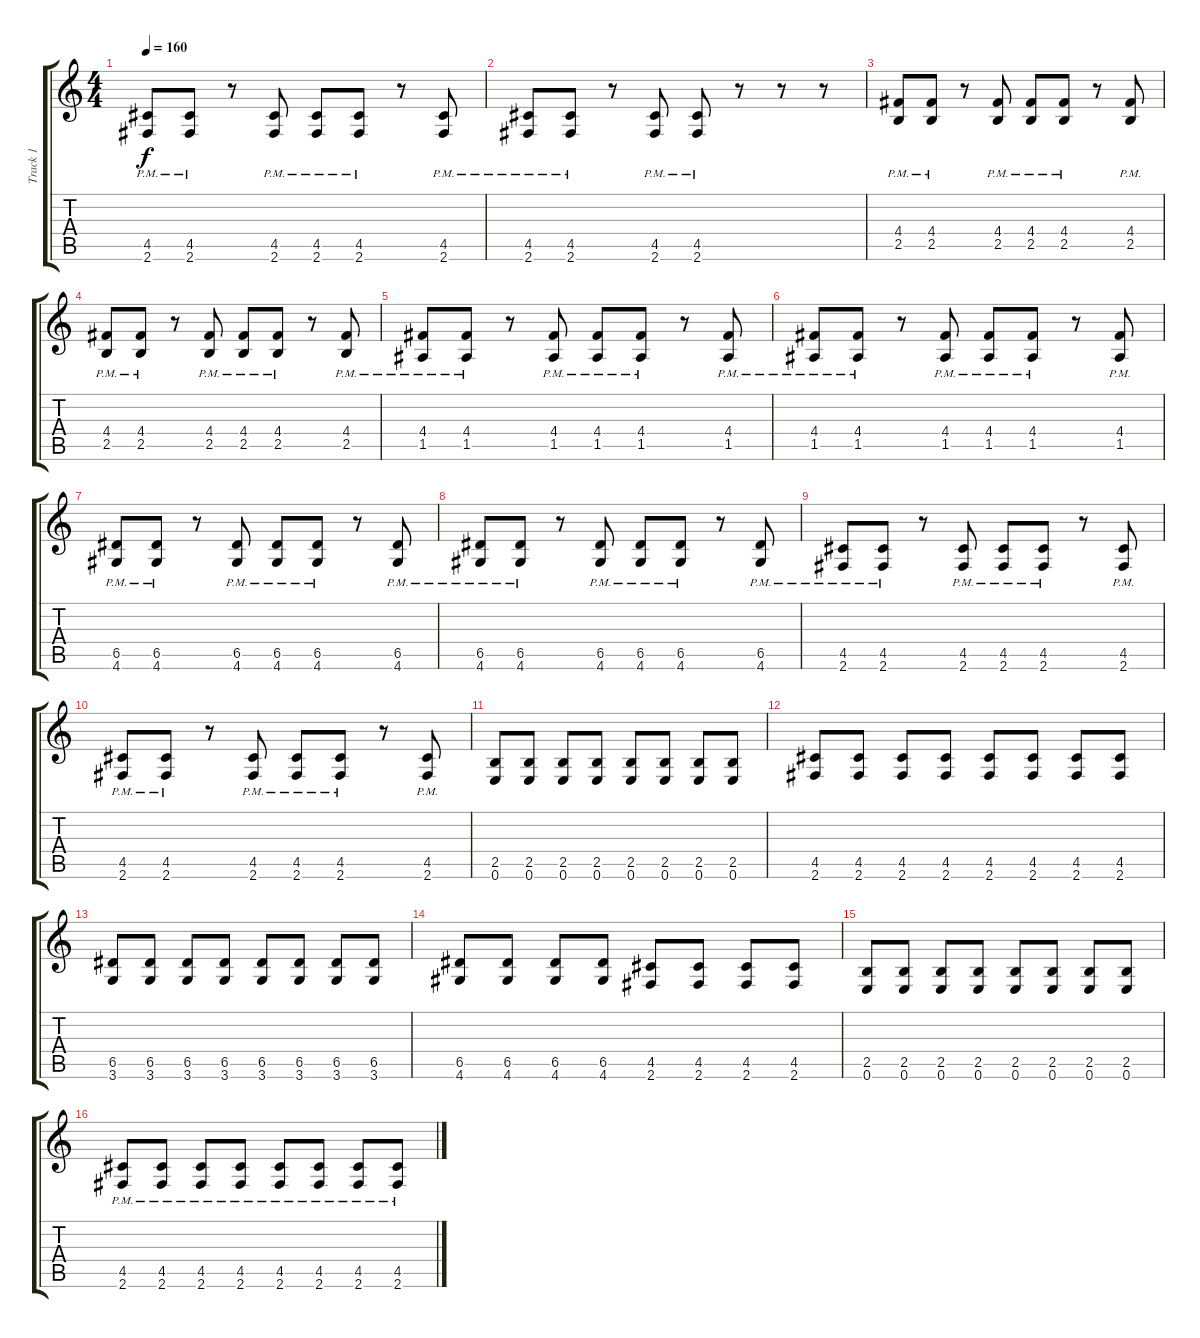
\track ("Track 1" "Track 1") {instrument overdrivenguitar}
\staff {score tabs}
\tuning (E4 B3 G3 D3 A2 E2) {hide}
\ts (4 4)
\tempo 160
\clef g2
\ks c
(4.5{pm} 2.6{pm}).8{dy f} (4.5{pm} 2.6{pm}).8 r.8 (4.5{pm} 2.6{pm}).8 (4.5{pm} 2.6{pm}).8 (4.5{pm} 2.6{pm}).8 r.8 (4.5{pm} 2.6{pm}).8 |
(4.5{pm} 2.6{pm}).8 (4.5{pm} 2.6{pm}).8 r.8 (4.5{pm} 2.6{pm}).8 (4.5{pm} 2.6{pm}).8 r.8 r.8 r.8 |
(4.4{pm} 2.5{pm}).8 (4.4{pm} 2.5{pm}).8 r.8 (4.4{pm} 2.5{pm}).8 (4.4{pm} 2.5{pm}).8 (4.4{pm} 2.5{pm}).8 r.8 (4.4{pm} 2.5{pm}).8 |
(4.4{pm} 2.5{pm}).8 (4.4{pm} 2.5{pm}).8 r.8 (4.4{pm} 2.5{pm}).8 (4.4{pm} 2.5{pm}).8 (4.4{pm} 2.5{pm}).8 r.8 (4.4{pm} 2.5{pm}).8 |
(4.4{pm} 1.5{pm}).8 (4.4{pm} 1.5{pm}).8 r.8 (4.4{pm} 1.5{pm}).8 (4.4{pm} 1.5{pm}).8 (4.4{pm} 1.5{pm}).8 r.8 (4.4{pm} 1.5{pm}).8 |
(4.4{pm} 1.5{pm}).8 (4.4{pm} 1.5{pm}).8 r.8 (4.4{pm} 1.5{pm}).8 (4.4{pm} 1.5{pm}).8 (4.4{pm} 1.5{pm}).8 r.8 (4.4{pm} 1.5{pm}).8 |
(6.5{pm} 4.6{pm}).8 (6.5{pm} 4.6{pm}).8 r.8 (6.5{pm} 4.6{pm}).8 (6.5{pm} 4.6{pm}).8 (6.5{pm} 4.6{pm}).8 r.8 (6.5{pm} 4.6{pm}).8 |
(6.5{pm} 4.6{pm}).8 (6.5{pm} 4.6{pm}).8 r.8 (6.5{pm} 4.6{pm}).8 (6.5{pm} 4.6{pm}).8 (6.5{pm} 4.6{pm}).8 r.8 (6.5{pm} 4.6{pm}).8 |
(4.5{pm} 2.6{pm}).8 (4.5{pm} 2.6{pm}).8 r.8 (4.5{pm} 2.6{pm}).8 (4.5{pm} 2.6{pm}).8 (4.5{pm} 2.6{pm}).8 r.8 (4.5{pm} 2.6{pm}).8 |
(4.5{pm} 2.6{pm}).8 (4.5{pm} 2.6{pm}).8 r.8 (4.5{pm} 2.6{pm}).8 (4.5{pm} 2.6{pm}).8 (4.5{pm} 2.6{pm}).8 r.8 (4.5{pm} 2.6{pm}).8 |
(2.5 0.6).8 (2.5 0.6).8 (2.5 0.6).8 (2.5 0.6).8 (2.5 0.6).8 (2.5 0.6).8 (2.5 0.6).8 (2.5 0.6).8 |
(4.5 2.6).8 (4.5 2.6).8 (4.5 2.6).8 (4.5 2.6).8 (4.5 2.6).8 (4.5 2.6).8 (4.5 2.6).8 (4.5 2.6).8 |
(6.5 3.6).8 (6.5 3.6).8 (6.5 3.6).8 (6.5 3.6).8 (6.5 3.6).8 (6.5 3.6).8 (6.5 3.6).8 (6.5 3.6).8 |
(6.5 4.6).8 (6.5 4.6).8 (6.5 4.6).8 (6.5 4.6).8 (4.5 2.6).8 (4.5 2.6).8 (4.5 2.6).8 (4.5 2.6).8 |
(2.5 0.6).8 (2.5 0.6).8 (2.5 0.6).8 (2.5 0.6).8 (2.5 0.6).8 (2.5 0.6).8 (2.5 0.6).8 (2.5 0.6).8 |
(4.5{pm} 2.6{pm}).8 (4.5{pm} 2.6{pm}).8 (4.5{pm} 2.6{pm}).8 (4.5{pm} 2.6{pm}).8 (4.5{pm} 2.6{pm}).8 (4.5{pm} 2.6{pm}).8 (4.5{pm} 2.6{pm}).8 (4.5{pm} 2.6{pm}).8
